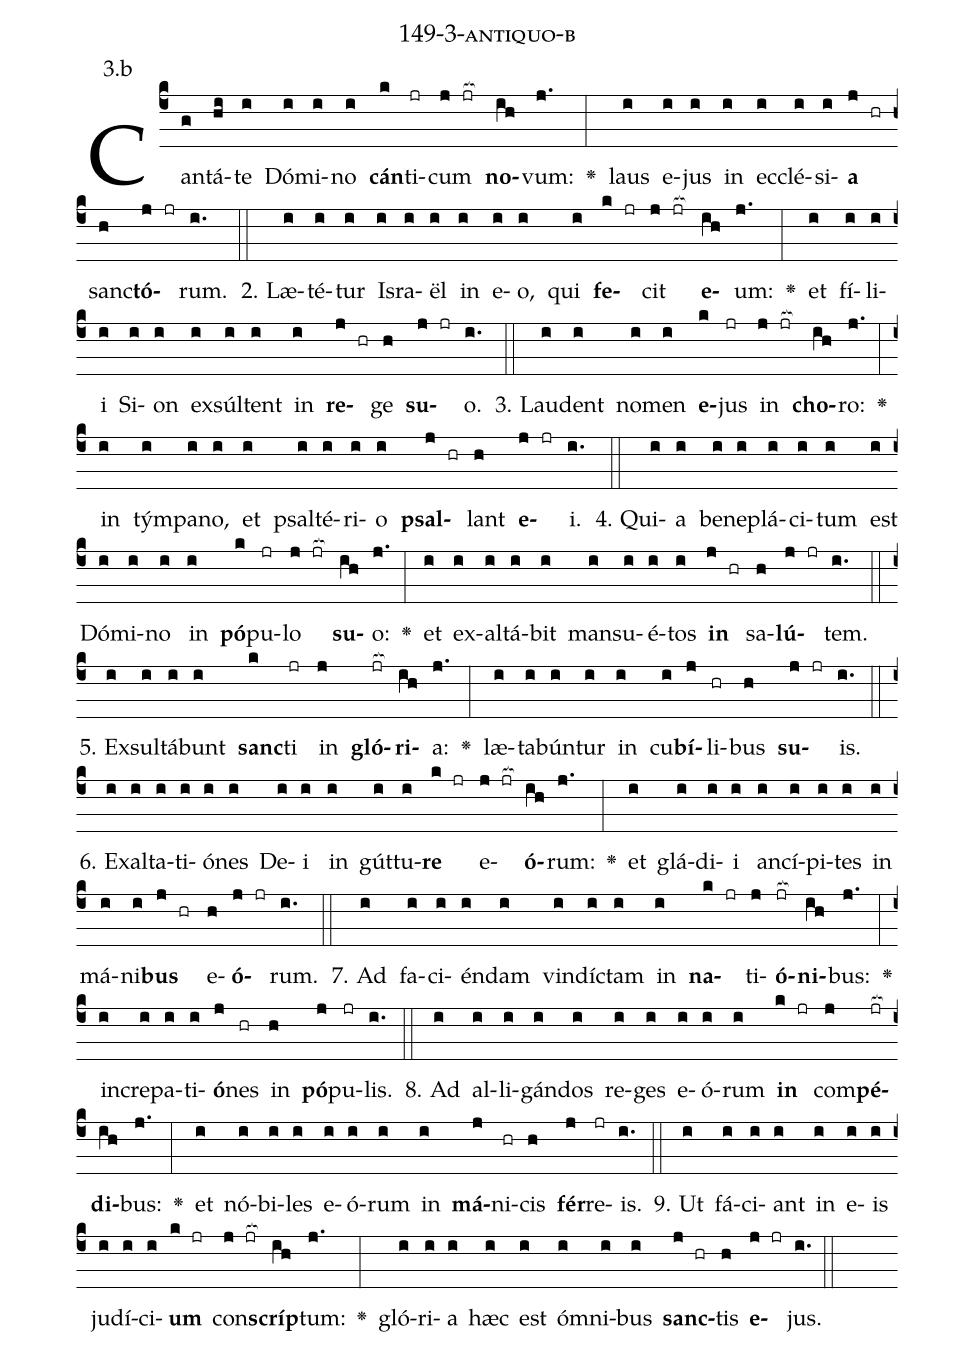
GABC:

name: 149-3-antiquo-b;
annotation: 3.b;
%%
(c4)Can(g)tá(hi)te(i) Dó(i)mi(i)no(i) <b>cán</b>(k)ti(jr)cum(j jr[ocb:1{]) <b>no</b>(ih[ocb:0}])vum:(j.) <v>\greheightstar</v>(:) laus(i) e(i)jus(i) in(i) ec(i)clé(i)si(i)<b>a</b>(j hr) sanc(h)<b>tó</b>(j jr)rum.(i.) (::)
2. Læ(i)té(i)tur(i) Is(i)ra(i)ël(i) in(i) e(i)o,(i) qui(i) <b>fe</b>(k jr)cit(j jr[ocb:1{]) <b>e</b>(ih[ocb:0}])um:(j.) <v>\greheightstar</v>(:) et(i) fí(i)li(i)i(i) Si(i)on(i) ex(i)súl(i)tent(i) in(i) <b>re</b>(j hr)ge(h) <b>su</b>(j jr)o.(i.) (::)
3. Lau(i)dent(i) no(i)men(i) <b>e</b>(k)jus(jr) in(j jr[ocb:1{]) <b>cho</b>(ih[ocb:0}])ro:(j.) <v>\greheightstar</v>(:) in(i) tým(i)pa(i)no,(i) et(i) psal(i)té(i)ri(i)o(i) <b>psal</b>(j hr)lant(h) <b>e</b>(j jr)i.(i.) (::)
4. Qui(i)a(i) be(i)ne(i)plá(i)ci(i)tum(i) est(i) Dó(i)mi(i)no(i) in(i) <b>pó</b>(k)pu(jr)lo(j jr[ocb:1{]) <b>su</b>(ih[ocb:0}])o:(j.) <v>\greheightstar</v>(:) et(i) ex(i)al(i)tá(i)bit(i) man(i)su(i)é(i)tos(i) <b>in</b>(j hr) sa(h)<b>lú</b>(j jr)tem.(i.) (::)
5. Ex(i)sul(i)tá(i)bunt(i) <b>sanc</b>(k)ti(jr) in(j) <b>gló</b>(jr[ocb:1{])<b>ri</b>(ih[ocb:0}])a:(j.) <v>\greheightstar</v>(:) læ(i)ta(i)bún(i)tur(i) in(i) cu(i)<b>bí</b>(j)li(hr)bus(h) <b>su</b>(j jr)is.(i.) (::)
6. Ex(i)al(i)ta(i)ti(i)ó(i)nes(i) De(i)i(i) in(i) gút(i)tu(i)<b>re</b>(k jr) e(j jr[ocb:1{])<b>ó</b>(ih[ocb:0}])rum:(j.) <v>\greheightstar</v>(:) et(i) glá(i)di(i)i(i) an(i)cí(i)pi(i)tes(i) in(i) má(i)ni(i)<b>bus</b>(j hr) e(h)<b>ó</b>(j jr)rum.(i.) (::)
7. Ad(i) fa(i)ci(i)én(i)dam(i) vin(i)díc(i)tam(i) in(i) <b>na</b>(k jr)ti(j)<b>ó</b>(jr[ocb:1{])<b>ni</b>(ih[ocb:0}])bus:(j.) <v>\greheightstar</v>(:) in(i)cre(i)pa(i)ti(i)<b>ó</b>(j)nes(hr) in(h) <b>pó</b>(j)pu(jr)lis.(i.) (::)
8. Ad(i) al(i)li(i)gán(i)dos(i) re(i)ges(i) e(i)ó(i)rum(i) <b>in</b>(k jr) com(j)<b>pé</b>(jr[ocb:1{])<b>di</b>(ih[ocb:0}])bus:(j.) <v>\greheightstar</v>(:) et(i) nó(i)bi(i)les(i) e(i)ó(i)rum(i) in(i) <b>má</b>(j)ni(hr)cis(h) <b>fér</b>(j)re(jr)is.(i.) (::)
9. Ut(i) fá(i)ci(i)ant(i) in(i) e(i)is(i) ju(i)dí(i)ci(i)<b>um</b>(k jr) con(j jr[ocb:1{])<b>scríp</b>(ih[ocb:0}])tum:(j.) <v>\greheightstar</v>(:) gló(i)ri(i)a(i) hæc(i) est(i) óm(i)ni(i)bus(i) <b>sanc</b>(j hr)tis(h) <b>e</b>(j jr)jus.(i.) (::)
